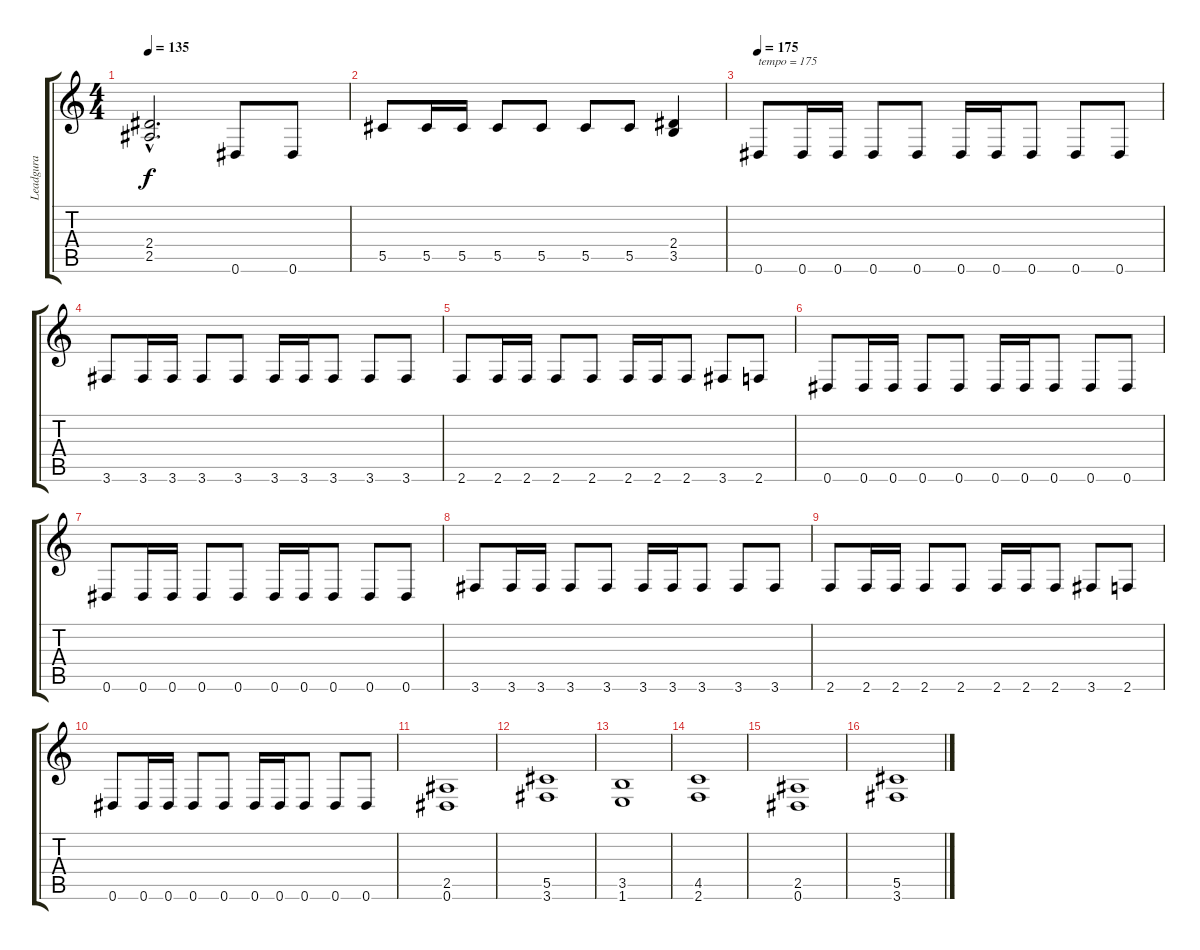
\track ("Leadgura" "Leadgura") {instrument distortionguitar}
\staff {score tabs}
\tuning (Eb4 Bb3 Gb3 Db3 Ab2 Eb2) {hide}
\ts (4 4)
\tempo 135
\clef g2
\ks c
(2.4{hac} 2.5{hac}).2{d dy f} 0.6.8 0.6.8 |
5.5.8 5.5.16 5.5.16 5.5.8 5.5.8 5.5.8 5.5.8 (2.4 3.5).4 |
\tempo 175
0.6.8{txt "tempo = 175"} 0.6.16 0.6.16 0.6.8 0.6.8 0.6.16 0.6.16 0.6.8 0.6.8 0.6.8 |
3.6.8 3.6.16 3.6.16 3.6.8 3.6.8 3.6.16 3.6.16 3.6.8 3.6.8 3.6.8 |
2.6.8 2.6.16 2.6.16 2.6.8 2.6.8 2.6.16 2.6.16 2.6.8 3.6.8 2.6.8 |
0.6.8 0.6.16 0.6.16 0.6.8 0.6.8 0.6.16 0.6.16 0.6.8 0.6.8 0.6.8 |
0.6.8 0.6.16 0.6.16 0.6.8 0.6.8 0.6.16 0.6.16 0.6.8 0.6.8 0.6.8 |
3.6.8 3.6.16 3.6.16 3.6.8 3.6.8 3.6.16 3.6.16 3.6.8 3.6.8 3.6.8 |
2.6.8 2.6.16 2.6.16 2.6.8 2.6.8 2.6.16 2.6.16 2.6.8 3.6.8 2.6.8 |
0.6.8 0.6.16 0.6.16 0.6.8 0.6.8 0.6.16 0.6.16 0.6.8 0.6.8 0.6.8 |
(2.5 0.6).1 |
(5.5 3.6).1 |
(3.5 1.6).1 |
(4.5 2.6).1 |
(2.5 0.6).1 |
(5.5 3.6).1
